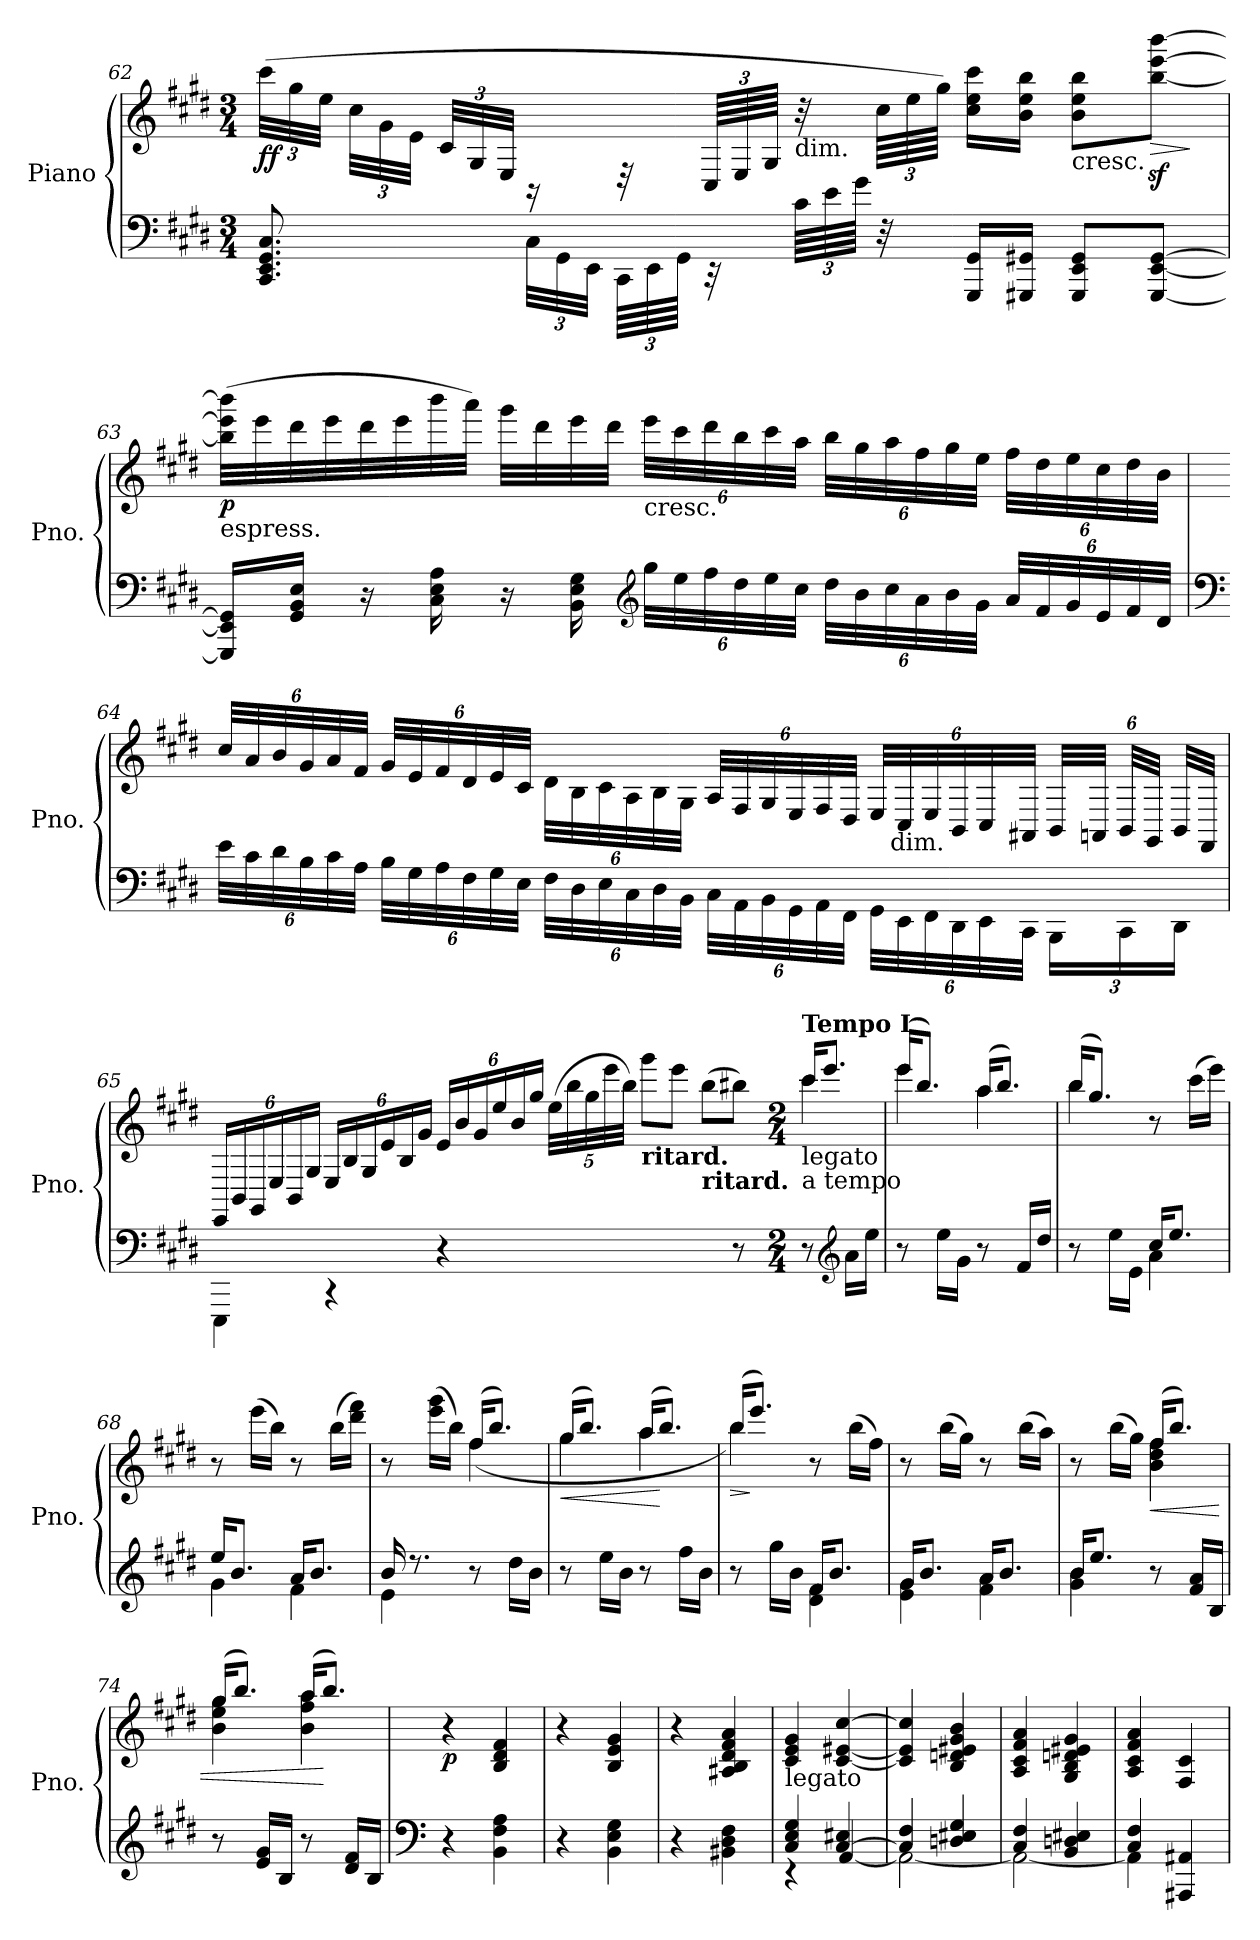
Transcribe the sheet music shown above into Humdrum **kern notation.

**kern	**kern	**dynam
*part1	*part1	*part1
*staff2	*staff1	*staff1/2
*I"Piano	*	*
*I'Pno.	*	*
!!LO:PB:g=z
*clefF4	*clefG2	*
*k[f#c#g#d#]	*k[f#c#g#d#]	*
*E:	*E:	*
*M3/4	*M3/4	*
*	*Xbrackettup	*
=62	=62	=62
!	!	!LO:DY:b
8.CC#/ 8.EE/ 8.GG#/ 8.C#/	(>48ccc#\LLL	ff
.	48gg#\	.
.	48ee\JJJ	.
.	48cc#\LLL	.
.	48g#\	.
.	48e\JJJ	.
.	48c#/LLL	.
.	48G#/	.
.	48E/JJJ	.
*Xbrackettup	*	*
48C#\LLL	16rBB	.
48GG#\	.	.
48EE\JJJ	.	.
96CC#\LLLL	32rD	.
96EE\	.	.
96GG#\JJJJ	.	.
32rCC	96C#/LLLL	.
.	96E/	.
.	96G#/JJJJ	.
!	!LO:TX:b:t=dim.	!
96c#\LLLL	32r	.
96e\	.	.
96g#\JJJJ	.	.
32r	96cc#\LLLL	.
.	96ee\	.
.	96gg#\JJJJ)	.
16GGG#/ 16GG#/LL	16cc#\ 16ee\ 16ccc#\LL	.
16GGG#X/ 16GG#X/JJ	16b\ 16ee\ 16bb\JJ	.
!	!LO:TX:b:t=cresc.	!
8GGG#/ 8EE/ 8GG#/L	8b\ 8ee\ 8bb\L	.
!	!	!LO:HP:b
[8GGG#/ [8EE/ [8GG#/J	[8bb\z< [8eee\z< [8bbb\z<J	>
.	.	]
!!LO:LB:g=z
=63	=63	=63
!	!LO:TX:b:t=espress.	!
!	!	!LO:DY:b
16GGG#/] 16EE/] 16GG#/]LL	(>32bb\] 32eee\] 32bbb\]LLL	p
.	32eee\	.
16GG#/ 16BB/ 16E/JJ	32ddd#\	.
.	32eee\	.
16r	32ddd#\	.
.	32eee\	.
16C#\ 16E\ 16A\	32bbb\	.
.	32aaa\JJJ)	.
16r	32ggg#\LLL	.
.	32ddd#\	.
16BB\ 16E\ 16G#\	32eee\	.
.	32ddd#\JJJ	.
*clefG2	*	*
!	!LO:TX:b:t=cresc.	!
48gg#\LLL	48eee\LLL	.
48ee\	48ccc#\	.
48ff#\	48ddd#\	.
48dd#\	48bb\	.
48ee\	48ccc#\	.
48cc#\JJJ	48aa\JJJ	.
48dd#\LLL	48bb\LLL	.
48b\	48gg#\	.
48cc#\	48aa\	.
48a\	48ff#\	.
48b\	48gg#\	.
48g#\JJJ	48ee\JJJ	.
48a/LLL	48ff#\LLL	.
48f#/	48dd#\	.
48g#/	48ee\	.
48e/	48cc#\	.
48f#/	48dd#\	.
48d#/JJJ	48b\JJJ	.
!!LO:LB:g=z
=64	=64	=64
*clefF4	*	*
48e\LLL	48cc#/LLL	.
48c#\	48a/	.
48d#\	48b/	.
48B\	48g#/	.
48c#\	48a/	.
48A\JJJ	48f#/JJJ	.
48B\LLL	48g#/LLL	.
48G#\	48e/	.
48A\	48f#/	.
48F#\	48d#/	.
48G#\	48e/	.
48E\JJJ	48c#/JJJ	.
48F#\LLL	48d#\LLL	.
48D#\	48B\	.
48E\	48c#\	.
48C#\	48A\	.
48D#\	48B\	.
48BB\JJJ	48G#\JJJ	.
48C#\LLL	48A/LLL	.
48AA\	48F#/	.
48BB\	48G#/	.
48GG#\	48E/	.
48AA\	48F#/	.
48FF#\JJJ	48D#/JJJ	.
48GG#\LLL	48E/LLL	.
!	!LO:TX:b:t=dim.	!
48EE\	48C#/	.
48FF#\	48E/	.
48DD#\	48BB/	.
48EE\	48C#/	.
48CC#\JJJ	48AA#X/JJJ	.
24BBB\LL	48BB/LLL	.
.	48AAn/JJJ	.
24CC#\	48BB/LLL	.
.	48GG#/JJJ	.
24DD#\JJ	48BB/LLL	.
.	48FF#/JJJ	.
!!LO:LB:g=z
=65	=65	=65
4EEE\	24EE/LL	.
.	24BB/	.
.	24GG#/	.
.	24E/	.
.	24BB/	.
.	24G#/JJ	.
4rCC	24E/LL	.
.	24B/	.
.	24G#/	.
.	24e/	.
.	24B/	.
.	24g#/JJ	.
4r	24e/LL	.
.	24b/	.
.	24g#/	.
.	24ee/	.
.	24b/	.
.	24gg#/JJ	.
2ryy	(>40ee\LLL	.
.	40bb\	.
.	40gg#\	.
.	40eee\	.
.	40bb\JJJ)	.
!	!LO:TX:b:B:t=ritard.	!
.	8ggg#\L	.
.	8eee\J	.
!	!LO:TX:b:B:t=ritard.	!
.	(>8bb\L	.
8r	8bb#X\J)	.
=65X2-	=65X2-	=65X2-
*M2/4	*M2/4	*
*	*^	*
!	!LO:TX:a:B:t=Tempo I	!	!
!	!LO:TX:b:t=legato	!	!
!	!LO:TX:b:t=a tempo	!	!
8r	16ccc#/KL	4ccc#\	.
.	8.eee/J	.	.
*clefG2	*	*	*
16a\LL	.	.	.
16ee\JJ	.	.	.
!!LO:LB:g=z	!!
=66	=66	=66	=66
8r	(>16eee/KL	4eee\	.
.	8.bb/J)	.	.
16ee\LL	.	.	.
16g#\JJ	.	.	.
8r	(>16aa/KL	4aa\	.
.	8.bb/J)	.	.
16f#/LL	.	.	.
16dd#/JJ	.	.	.
=67	=67	=67	=67
*^	*	*	*
8r	4ryy	(>16bb/KL	4bb\	.
.	.	8.gg#/J)	.	.
16ee\LL	.	.	.	.
16e\JJ	.	.	.	.
16cc#/KL	4a\	8r	4ryy	.
8.ee/J	.	.	.	.
.	.	(<16ccc#\LL	.	.
.	.	16eee\JJ)	.	.
*	*	*v	*v	*
=68	=68	=68	=68
16ee/KL	4g#\	8r	.
8.b/J	.	.	.
.	.	(>16eee\LL	.
.	.	16bb\JJ)	.
16a/KL	4f#\	8r	.
8.b/J	.	.	.
.	.	(>16bb\LL	.
.	.	16ddd#\ 16fff#\JJ)	.
=69	=69	=69	=69
*	*	*^	*
16b/	4e\	8r	4ryy	.
8.r	.	.	.	.
.	.	(<16eee\ 16ggg#\LL	.	.
.	.	16bb\JJ)	.	.
8r	4ryy	(>16ff#/KL	(<4ff#\	.
.	.	8.bb/J)	.	.
16dd#\LL	.	.	.	.
16b\JJ	.	.	.	.
*v	*v	*	*	*
=70	=70	=70	=70
!	!	!	!LO:HP:b
8r	(>16gg#/KL	4gg#\	<
.	8.bb/J)	.	.
16ee\LL	.	.	.
16b\JJ	.	.	.
8r	(>16aa/KL	4aa\	.
.	8.bb/J)	.	[
16ff#\LL	.	.	.
16b\JJ	.	.	.
!!LO:PB:g=z	!!
=71	=71	=71	=71
*^	*	*	*
!	!	!	!	!LO:HP:b
8r	4ryy	(>16bb/KL	4bb\)	>
.	.	8.eee/J)	.	]
16gg#\LL	.	.	.	.
16b\JJ	.	.	.	.
16f#/KL	4d#\ 4f#\	8r	4ryy	.
8.b/J	.	.	.	.
.	.	(<16bb\LL	.	.
.	.	16ff#\JJ)	.	.
*	*	*v	*v	*
=72	=72	=72	=72
16g#/KL	4e\ 4g#\	8r	.
8.b/J	.	.	.
.	.	(>16bb\LL	.
.	.	16gg#\JJ)	.
16a/KL	4f#\ 4a\	8r	.
8.b/J	.	.	.
.	.	(>16bb\LL	.
.	.	16aa\JJ)	.
=73	=73	=73	=73
*	*	*^	*
16b/KL	4g#\ 4b\	8r	4ryy	.
8.ee/J	.	.	.	.
.	.	(<16bb\LL	.	.
.	.	16gg#\JJ)	.	.
!	!	!	!	!LO:HP:b
8r	4ryy	(>16ff#/KL	4b\ 4dd#\ 4ff#\	<
.	.	8.bb/J)	.	.
16f#/ 16a/LL	.	.	.	.
16B/JJ	.	.	.	.
*v	*v	*	*	*
=74	=74	=74	=74
8r	(>16gg#/KL	4b\ 4ee\ 4gg#\	.
.	8.bb/J)	.	.
16e/ 16g#/LL	.	.	.
16B/JJ	.	.	.
8r	(>16aa/KL	4b\ 4ff#\ 4aa\	.
.	8.bb/J)	.	[
16d#/ 16f#/LL	.	.	.
16B/JJ	.	.	.
*	*v	*v	*
=75	=75	=75
*clefF4	*	*
!	!	!LO:DY:b
4r	4r	p
4BB\ 4F#\ 4A\	4B/ 4d#/ 4f#/	.
=76	=76	=76
4r	4r	.
4BB\ 4E\ 4G#\	4B/ 4e/ 4g#/	.
=77	=77	=77
4r	4r	.
4BB#X\ 4D#\ 4F#\	4A#X/ 4B/ 4d#/ 4f#/ 4a/	.
!!LO:LB:g=z
=78	=78	=78
*^	*	*
!	!	!LO:TX:b:t=legato	!
4C#/ 4E/ 4G#/	4r	4c#/ 4e/ 4g#/	.
[4C#/ 4E#X/	[4AA/	[4c#/ [4e#X/ [4cc#/	.
=79	=79	=79	=79
4C#/] 4F#/	2AA\_	4c#/] 4e#/] 4cc#/]	.
4Dn/ 4E#X/ 4G#/	.	4B/ 4dn/ 4e#X/ 4g#/ 4b/	.
=80	=80	=80	=80
4C#/ 4F#/	2AA\_	4A/ 4c#/ 4f#/ 4a/	.
4BB/ 4Dn/ 4E#X/	.	4G#/ 4B/ 4dn/ 4e#X/ 4g#/	.
=81	=81	=81	=81
4C#/ 4F#/	4AA\]	4A/ 4c#/ 4f#/ 4a/	.
4AAA#X/ 4AA#X/	4ryy	4F#/ 4c#/	.
*v	*v	*	*
=	=	=
*-	*-	*-
